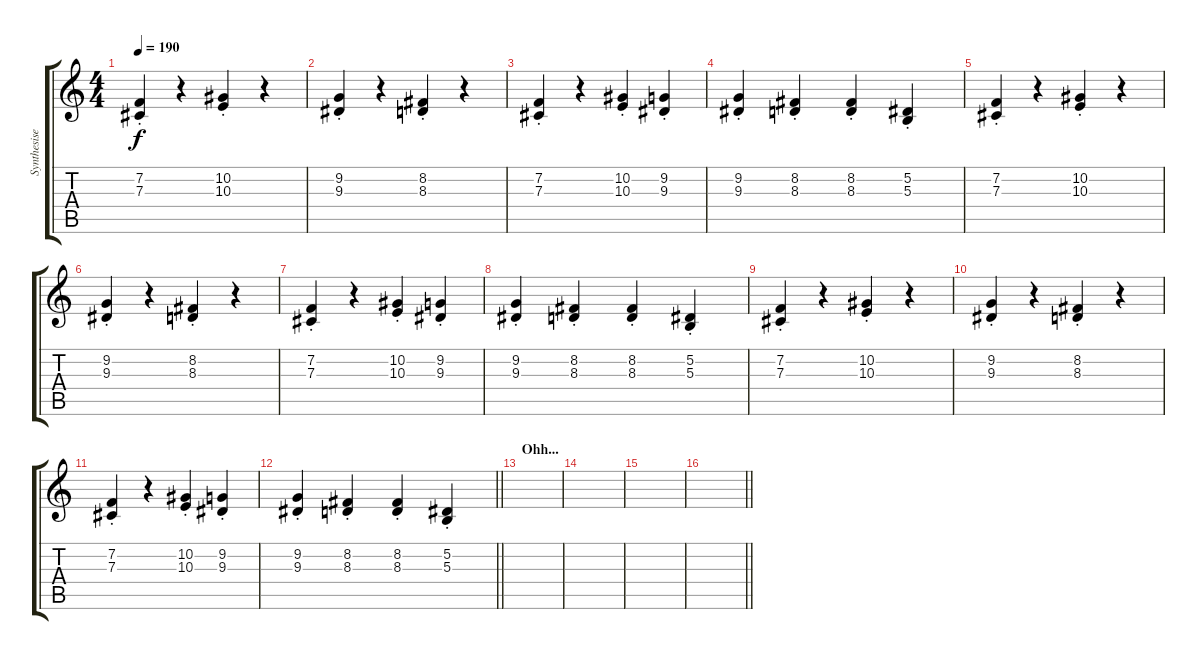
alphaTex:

\track ("Synthesiser Two" "Synthesise") {instrument lead2sawtooth}
\staff {score tabs}
\tuning (Eb4 Bb3 Gb3 Db3 Ab2 Db2) {hide}
\ts (4 4)
\tempo 190
\clef g2
\ks c
(7.2{st} 7.3{st}).4{dy f} r.4 (10.2{st} 10.3{st}).4 r.4 |
(9.2{st} 9.3{st}).4 r.4 (8.2{st} 8.3{st}).4 r.4 |
(7.2{st} 7.3{st}).4 r.4 (10.2{st} 10.3{st}).4 (9.2{st} 9.3{st}).4 |
(9.2{st} 9.3{st}).4 (8.2{st} 8.3{st}).4 (8.2{st} 8.3{st}).4 (5.2{st} 5.3{st}).4 |
(7.2{st} 7.3{st}).4 r.4 (10.2{st} 10.3{st}).4 r.4 |
(9.2{st} 9.3{st}).4 r.4 (8.2{st} 8.3{st}).4 r.4 |
(7.2{st} 7.3{st}).4 r.4 (10.2{st} 10.3{st}).4 (9.2{st} 9.3{st}).4 |
(9.2{st} 9.3{st}).4 (8.2{st} 8.3{st}).4 (8.2{st} 8.3{st}).4 (5.2{st} 5.3{st}).4 |
(7.2{st} 7.3{st}).4 r.4 (10.2{st} 10.3{st}).4 r.4 |
(9.2{st} 9.3{st}).4 r.4 (8.2{st} 8.3{st}).4 r.4 |
(7.2{st} 7.3{st}).4 r.4 (10.2{st} 10.3{st}).4 (9.2{st} 9.3{st}).4 |
\barLineRight lightlight
(9.2{st} 9.3{st}).4 (8.2{st} 8.3{st}).4 (8.2{st} 8.3{st}).4 (5.2{st} 5.3{st}).4 |
\section ("" "Ohh...")
|
|
|
\barLineRight lightlight
